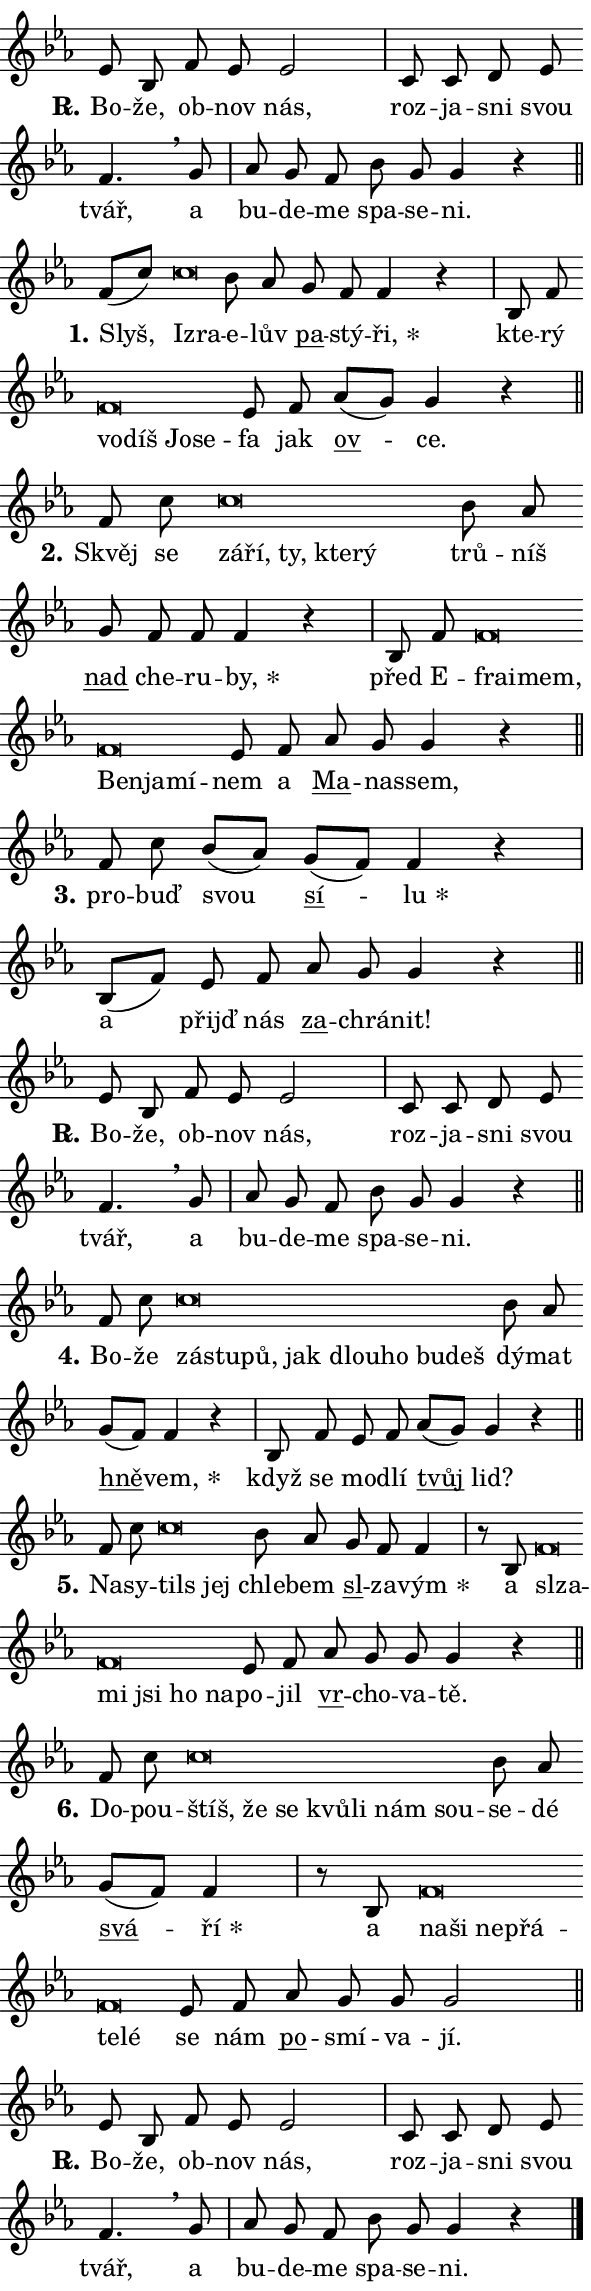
\version "2.24.0"
\header { tagline = "" }
\paper {
  indent = 0\cm
  top-margin = 0\cm
  right-margin = 0.13\cm % to fit lyric hyphens
  bottom-margin = 0\cm
  left-margin = 0\cm
  paper-width = 10\cm
  page-breaking = #ly:one-page-breaking
  system-system-spacing.basic-distance = #11
  score-system-spacing.basic-distance = #11
  ragged-last = ##f
}


%% Author: Thomas Morley
%% https://lists.gnu.org/archive/html/lilypond-user/2020-05/msg00002.html
#(define (line-position grob)
"Returns position of @var[grob} in current system:
   @code{'start}, if at first time-step
   @code{'end}, if at last time-step
   @code{'middle} otherwise
"
  (let* ((col (ly:item-get-column grob))
         (ln (ly:grob-object col 'left-neighbor))
         (rn (ly:grob-object col 'right-neighbor))
         (col-to-check-left (if (ly:grob? ln) ln col))
         (col-to-check-right (if (ly:grob? rn) rn col))
         (break-dir-left
           (and
             (ly:grob-property col-to-check-left 'non-musical #f)
             (ly:item-break-dir col-to-check-left)))
         (break-dir-right
           (and
             (ly:grob-property col-to-check-right 'non-musical #f)
             (ly:item-break-dir col-to-check-right))))
        (cond ((eqv? 1 break-dir-left) 'start)
              ((eqv? -1 break-dir-right) 'end)
              (else 'middle))))

#(define (tranparent-at-line-position vctor)
  (lambda (grob)
  "Relying on @code{line-position} select the relevant enry from @var{vctor}.
Used to determine transparency,"
    (case (line-position grob)
      ((end) (not (vector-ref vctor 0)))
      ((middle) (not (vector-ref vctor 1)))
      ((start) (not (vector-ref vctor 2))))))

noteHeadBreakVisibility =
#(define-music-function (break-visibility)(vector?)
"Makes @code{NoteHead}s transparent relying on @var{break-visibility}"
#{
  \override NoteHead.transparent =
    #(tranparent-at-line-position break-visibility)
#})

#(define delete-ledgers-for-transparent-note-heads
  (lambda (grob)
    "Reads whether a @code{NoteHead} is transparent.
If so this @code{NoteHead} is removed from @code{'note-heads} from
@var{grob}, which is supposed to be @code{LedgerLineSpanner}.
As a result ledgers are not printed for this @code{NoteHead}"
    (let* ((nhds-array (ly:grob-object grob 'note-heads))
           (nhds-list
             (if (ly:grob-array? nhds-array)
                 (ly:grob-array->list nhds-array)
                 '()))
           ;; Relies on the transparent-property being done before
           ;; Staff.LedgerLineSpanner.after-line-breaking is executed.
           ;; This is fragile ...
           (to-keep
             (remove
               (lambda (nhd)
                 (ly:grob-property nhd 'transparent #f))
               nhds-list)))
      ;; TODO find a better method to iterate over grob-arrays, similiar
      ;; to filter/remove etc for lists
      ;; For now rebuilt from scratch
      (set! (ly:grob-object grob 'note-heads)  '())
      (for-each
        (lambda (nhd)
          (ly:pointer-group-interface::add-grob grob 'note-heads nhd))
        to-keep))))

squashNotes = {
  \override NoteHead.X-extent = #'(-0.2 . 0.2)
  \override NoteHead.Y-extent = #'(-0.75 . 0)
  \override NoteHead.stencil =
    #(lambda (grob)
       (let ((pos (ly:grob-property grob 'staff-position)))
         (begin
           (if (< pos -7) (display "ERROR: Lower brevis then expected\n") (display ""))
           (if (<= pos -6) ly:text-interface::print ly:note-head::print))))
}
unSquashNotes = {
  \revert NoteHead.X-extent
  \revert NoteHead.Y-extent
  \revert NoteHead.stencil
}

hideNotes = \noteHeadBreakVisibility #begin-of-line-visible
unHideNotes = \noteHeadBreakVisibility #all-visible

% work-around for resetting accidentals
% https://lilypond.org/doc/v2.23/Documentation/notation/displaying-rhythms#unmetered-music
cadenzaMeasure = {
  \cadenzaOff
  \partial 1024 s1024
  \cadenzaOn
}

#(define-markup-command (accent layout props text) (markup?)
  "Underline accented syllable"
  (interpret-markup layout props
    #{\markup \override #'(offset . 4.3) \underline { #text }#}))

responsum = \markup \concat {
  "R" \hspace #-1.05 \path #0.1 #'((moveto 0 0.07) (lineto 0.9 0.8)) \hspace #0.05 "."
}

spaceSize = #0.6828661417322834 % exact space size for TeX Gyre Schola

\layout {
  \context {
    \Staff
    \remove "Time_signature_engraver"
    \override LedgerLineSpanner.after-line-breaking = #delete-ledgers-for-transparent-note-heads
  }
  \context {
    \Lyrics {
      \override LyricSpace.minimum-distance = \spaceSize
      \override LyricText.font-name = #"TeX Gyre Schola"
      \override LyricText.font-size = 1
      \override StanzaNumber.font-name = #"TeX Gyre Schola Bold"
      \override StanzaNumber.font-size = 1
    }
  }
  \context {
    \Score 
    \override NoteHead.text =
      #(lambda (grob) 
        (let ((pos (ly:grob-property grob 'staff-position)))
          #{\markup {
            \combine
              \halign #-0.55 \raise #(if (= pos -6) 0 0.5) \override #'(thickness . 2) \draw-line #'(3.2 . 0)
              \musicglyph "noteheads.sM1"
          }#}))
  }
}

% magnetic-lyrics.ily
%
%   written by
%     Jean Abou Samra <jean@abou-samra.fr>
%     Werner Lemberg <wl@gnu.org>
%
%   adapted by
%     Jiri Hon <jiri.hon@gmail.com>
%
% Version 2022-Apr-15

% https://www.mail-archive.com/lilypond-user@gnu.org/msg149350.html

#(define (Left_hyphen_pointer_engraver context)
   "Collect syllable-hyphen-syllable occurrences in lyrics and store
them in properties.  This engraver only looks to the left.  For
example, if the lyrics input is @code{foo -- bar}, it does the
following.

@itemize @bullet
@item
Set the @code{text} property of the @code{LyricHyphen} grob between
@q{foo} and @q{bar} to @code{foo}.

@item
Set the @code{left-hyphen} property of the @code{LyricText} grob with
text @q{foo} to the @code{LyricHyphen} grob between @q{foo} and
@q{bar}.
@end itemize

Use this auxiliary engraver in combination with the
@code{lyric-@/text::@/apply-@/magnetic-@/offset!} hook."
   (let ((hyphen #f)
         (text #f))
     (make-engraver
      (acknowledgers
       ((lyric-syllable-interface engraver grob source-engraver)
        (set! text grob)))
      (end-acknowledgers
       ((lyric-hyphen-interface engraver grob source-engraver)
        ;(when (not (grob::has-interface grob 'lyric-space-interface))
          (set! hyphen grob)));)
      ((stop-translation-timestep engraver)
       (when (and text hyphen)
         (ly:grob-set-object! text 'left-hyphen hyphen))
       (set! text #f)
       (set! hyphen #f)))))

#(define (lyric-text::apply-magnetic-offset! grob)
   "If the space between two syllables is less than the value in
property @code{LyricText@/.details@/.squash-threshold}, move the right
syllable to the left so that it gets concatenated with the left
syllable.

Use this function as a hook for
@code{LyricText@/.after-@/line-@/breaking} if the
@code{Left_@/hyphen_@/pointer_@/engraver} is active."
   (let ((hyphen (ly:grob-object grob 'left-hyphen #f)))
     (when hyphen
       (let ((left-text (ly:spanner-bound hyphen LEFT)))
         (when (grob::has-interface left-text 'lyric-syllable-interface)
           (let* ((common (ly:grob-common-refpoint grob left-text X))
                  (this-x-ext (ly:grob-extent grob common X))
                  (left-x-ext
                   (begin
                     ;; Trigger magnetism for left-text.
                     (ly:grob-property left-text 'after-line-breaking)
                     (ly:grob-extent left-text common X)))
                  ;; `delta` is the gap width between two syllables.
                  (delta (- (interval-start this-x-ext)
                            (interval-end left-x-ext)))
                  (details (ly:grob-property grob 'details))
                  (threshold (assoc-get 'squash-threshold details 0.2)))
             (when (< delta threshold)
               (let* (;; We have to manipulate the input text so that
                      ;; ligatures crossing syllable boundaries are not
                      ;; disabled.  For languages based on the Latin
                      ;; script this is essentially a beautification.
                      ;; However, for non-Western scripts it can be a
                      ;; necessity.
                      (lt (ly:grob-property left-text 'text))
                      (rt (ly:grob-property grob 'text))
                      (is-space (grob::has-interface hyphen 'lyric-space-interface))
                      (space (if is-space " " ""))
                      (extra-delta (if is-space spaceSize 0))
                      ;; Append new syllable.
                      (ltrt-space (if (and (string? lt) (string? rt))
                                (string-append lt space rt)
                                (make-concat-markup (list lt space rt))))
                      ;; Right-align `ltrt` to the right side.
                      (ltrt-space-markup (grob-interpret-markup
                               grob
                               (make-translate-markup
                                (cons (interval-length this-x-ext) 0)
                                (make-right-align-markup ltrt-space)))))
                 (begin
                   ;; Don't print `left-text`.
                   (ly:grob-set-property! left-text 'stencil #f)
                   ;; Set text and stencil (which holds all collected
                   ;; syllables so far) and shift it to the left.
                   (ly:grob-set-property! grob 'text ltrt-space)
                   (ly:grob-set-property! grob 'stencil ltrt-space-markup)
                   (ly:grob-translate-axis! grob (- (- delta extra-delta)) X))))))))))


#(define (lyric-hyphen::displace-bounds-first grob)
   ;; Make very sure this callback isn't triggered too early.
   (let ((left (ly:spanner-bound grob LEFT))
         (right (ly:spanner-bound grob RIGHT)))
     (ly:grob-property left 'after-line-breaking)
     (ly:grob-property right 'after-line-breaking)
     (ly:lyric-hyphen::print grob)))

squashThreshold = #0.4

\layout {
  \context {
    \Lyrics
    \consists #Left_hyphen_pointer_engraver
    \override LyricText.after-line-breaking =
      #lyric-text::apply-magnetic-offset!
    \override LyricHyphen.stencil = #lyric-hyphen::displace-bounds-first
    \override LyricText.details.squash-threshold = \squashThreshold
    \override LyricHyphen.minimum-distance = 0
    \override LyricHyphen.minimum-length = \squashThreshold
  }
}

squashText = \override LyricText.details.squash-threshold = 9999
unSquashText = \override LyricText.details.squash-threshold = \squashThreshold

leftText = \override LyricText.self-alignment-X = #LEFT
unLeftText = \revert LyricText.self-alignment-X

starOffset = #(lambda (grob) 
                (let ((x_offset (ly:self-alignment-interface::aligned-on-x-parent grob)))
                  (if (= x_offset 0) 0 (+ x_offset 1.2))))

star = #(define-music-function (syllable)(string?)
"Append star separator at the end of a syllable"
#{
  \once \override LyricText.X-offset = #starOffset
  \lyricmode { \markup {
    #syllable
    \override #'((font-name . "TeX Gyre Schola Bold")) \hspace #0.2 \lower #0.65 \larger "*"
  } }
#})

starAccent = #(define-music-function (syllable)(string?)
"Append star separator at the end of a syllable and make accent"
#{
  \once \override LyricText.X-offset = #starOffset
  \lyricmode { \markup {
    \accent #syllable
    \override #'((font-name . "TeX Gyre Schola Bold")) \hspace #0.2 \lower #0.65 \larger "*"
  } }
#})

breath = #(define-music-function (syllable)(string?)
"Append breathing indicator at the end of a syllable"
#{
  \lyricmode { \markup { #syllable "+" } }
#})

optionalBreath = #(define-music-function (syllable)(string?)
"Append optional breathing indicator at the end of a syllable"
#{
  \lyricmode { \markup { #syllable "(+)" } }
#})


\score {
    <<
        \new Voice = "melody" { \cadenzaOn \key es \major \relative { es'8 bes f' es es2 \cadenzaMeasure \bar "|" c8 c d es \bar "" f4. \breathe g8 \cadenzaMeasure \bar "|" as g f \bar "" bes g g4 r \cadenzaMeasure \bar "||" \break } }
        \new Lyrics \lyricsto "melody" { \lyricmode { \set stanza = \responsum
Bo -- že, ob -- nov nás, roz -- ja -- sni svou tvář, a bu -- de -- me spa -- se -- ni. } }
    >>
    \layout {}
}

\score {
    <<
        \new Voice = "melody" { \cadenzaOn \key es \major \relative { f'8[( c')] \bar "" \squashNotes c\breve*1/16 \hideNotes \breve*1/16 \bar "" \unHideNotes \unSquashNotes bes8 as \bar "" g f f4 r \cadenzaMeasure \bar "|" bes,8 f' \bar "" \squashNotes f\breve*1/16 \hideNotes \breve*1/16 \bar "" \breve*1/16 \breve*1/16 \bar "" \unHideNotes \unSquashNotes es8 f \bar "" as[( g)] g4 r \cadenzaMeasure \bar "||" \break } }
        \new Lyrics \lyricsto "melody" { \lyricmode { \set stanza = "1."
Slyš, \leftText Iz -- \squashText ra -- \unLeftText \unSquashText e -- lův \markup \accent pa -- stý -- \star ři, kte -- rý \leftText vo -- \squashText díš Jo -- se -- \unLeftText \unSquashText fa jak \markup \accent ov -- ce. } }
    >>
    \layout {}
}

\score {
    <<
        \new Voice = "melody" { \cadenzaOn \key es \major \relative { f'8 c' \bar "" \squashNotes c\breve*1/16 \hideNotes \breve*1/16 \bar "" \breve*1/16 \bar "" \breve*1/16 \breve*1/16 \bar "" \unHideNotes \unSquashNotes bes8 as \bar "" g f f f4 r \cadenzaMeasure \bar "|" bes,8 f' \bar "" \squashNotes f\breve*1/16 \hideNotes \breve*1/16 \bar "" \breve*1/16 \bar "" \breve*1/16 \breve*1/16 \bar "" \unHideNotes \unSquashNotes es8 f \bar "" as g g4 r \cadenzaMeasure \bar "||" \break } }
        \new Lyrics \lyricsto "melody" { \lyricmode { \set stanza = "2."
Skvěj se \leftText zá -- \squashText ří, ty, kte -- rý \unLeftText \unSquashText trů -- níš \markup \accent nad che -- ru -- \star by, před E -- \leftText frai -- \squashText mem, Ben -- ja -- mí -- \unLeftText \unSquashText nem a \markup \accent Ma -- na -- ssem, } }
    >>
    \layout {}
}

\score {
    <<
        \new Voice = "melody" { \cadenzaOn \key es \major \relative { f'8 c'8 bes8[( as)] \bar "" g[( f)] f4 r \cadenzaMeasure \bar "|" bes,8[( f'8)] es8 f \bar "" as g g4 r \cadenzaMeasure \bar "||" \break } }
        \new Lyrics \lyricsto "melody" { \lyricmode { \set stanza = "3."
pro -- buď svou \markup \accent sí -- \star lu a přijď nás \markup \accent za -- chrá -- nit! } }
    >>
    \layout {}
}

\score {
    <<
        \new Voice = "melody" { \cadenzaOn \key es \major \relative { es'8 bes f' es es2 \cadenzaMeasure \bar "|" c8 c d es \bar "" f4. \breathe g8 \cadenzaMeasure \bar "|" as g f \bar "" bes g g4 r \cadenzaMeasure \bar "||" \break } }
        \new Lyrics \lyricsto "melody" { \lyricmode { \set stanza = \responsum
Bo -- že, ob -- nov nás, roz -- ja -- sni svou tvář, a bu -- de -- me spa -- se -- ni. } }
    >>
    \layout {}
}

\score {
    <<
        \new Voice = "melody" { \cadenzaOn \key es \major \relative { f'8 c' \bar "" \squashNotes c\breve*1/16 \hideNotes \breve*1/16 \bar "" \breve*1/16 \bar "" \breve*1/16 \bar "" \breve*1/16 \bar "" \breve*1/16 \bar "" \breve*1/16 \breve*1/16 \bar "" \unHideNotes \unSquashNotes bes8 as \bar "" g[( f)] f4 r \cadenzaMeasure \bar "|" bes,8 f'8 es8 f \bar "" as[( g)] g4 r \cadenzaMeasure \bar "||" \break } }
        \new Lyrics \lyricsto "melody" { \lyricmode { \set stanza = "4."
Bo -- že \leftText zá -- \squashText stu -- pů, jak dlou -- ho bu -- deš \unLeftText \unSquashText dý -- mat \markup \accent hně -- \star vem, když se mo -- dlí \markup \accent tvůj lid? } }
    >>
    \layout {}
}

\score {
    <<
        \new Voice = "melody" { \cadenzaOn \key es \major \relative { f'8 c' \bar "" \squashNotes c\breve*1/16 \hideNotes \breve*1/16 \bar "" \unHideNotes \unSquashNotes bes8 as \bar "" g f f4 \cadenzaMeasure \bar "|" r8 bes,8 \squashNotes f'\breve*1/16 \hideNotes \breve*1/16 \bar "" \breve*1/16 \bar "" \breve*1/16 \bar "" \breve*1/16 \breve*1/16 \bar "" \unHideNotes \unSquashNotes es8 f \bar "" as g g g4 r \cadenzaMeasure \bar "||" \break } }
        \new Lyrics \lyricsto "melody" { \lyricmode { \set stanza = "5."
Na -- sy -- \leftText tils \squashText jej \unLeftText \unSquashText chle -- bem \markup \accent sl -- za -- \star vým a \leftText sl -- \squashText za -- mi jsi ho na -- \unLeftText \unSquashText po -- jil \markup \accent vr -- cho -- va -- tě. } }
    >>
    \layout {}
}

\score {
    <<
        \new Voice = "melody" { \cadenzaOn \key es \major \relative { f'8 c' \bar "" \squashNotes c\breve*1/16 \hideNotes \breve*1/16 \bar "" \breve*1/16 \bar "" \breve*1/16 \bar "" \breve*1/16 \bar "" \breve*1/16 \breve*1/16 \bar "" \unHideNotes \unSquashNotes bes8 as \bar "" g[( f)] f4 \cadenzaMeasure \bar "|" r8 bes,8 \squashNotes f'\breve*1/16 \hideNotes \breve*1/16 \bar "" \breve*1/16 \bar "" \breve*1/16 \bar "" \breve*1/16 \breve*1/16 \bar "" \unHideNotes \unSquashNotes es8 f \bar "" as g g g2 \cadenzaMeasure \bar "||" \break } }
        \new Lyrics \lyricsto "melody" { \lyricmode { \set stanza = "6."
Do -- pou -- \leftText štíš, \squashText že se kvů -- li nám sou -- \unLeftText \unSquashText se -- dé \markup \accent svá -- \star ří a \leftText na -- \squashText ši ne -- přá -- te -- lé \unLeftText \unSquashText se nám \markup \accent po -- smí -- va -- jí. } }
    >>
    \layout {}
}

\score {
    <<
        \new Voice = "melody" { \cadenzaOn \key es \major \relative { es'8 bes f' es es2 \cadenzaMeasure \bar "|" c8 c d es \bar "" f4. \breathe g8 \cadenzaMeasure \bar "|" as g f \bar "" bes g g4 r \cadenzaMeasure \bar "||" \break } \bar "|." }
        \new Lyrics \lyricsto "melody" { \lyricmode { \set stanza = \responsum
Bo -- že, ob -- nov nás, roz -- ja -- sni svou tvář, a bu -- de -- me spa -- se -- ni. } }
    >>
    \layout {}
}
